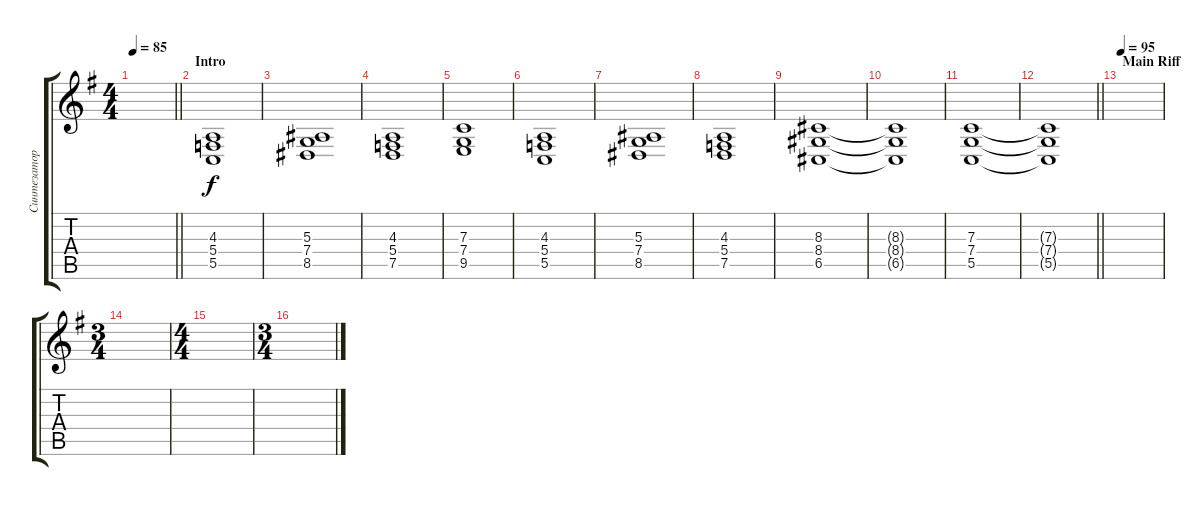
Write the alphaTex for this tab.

\track ("Синтезатор 2" "Синтезатор") {instrument stringensemble1}
\staff {score tabs}
\tuning (D4 A3 F3 C3 G2 D2) {hide}
\ts (4 4)
\tempo 85
\clef g2
\barLineRight lightlight
\ks eminor
|
\section ("" "Intro")
(4.3 5.4 5.5).1 |
(5.3 7.4 8.5).1 |
(4.3 5.4 7.5).1 |
(7.3 7.4 9.5).1 |
(4.3 5.4 5.5).1 |
(5.3 7.4 8.5).1 |
(4.3 5.4 7.5).1 |
(8.3 8.4 6.5).1 |
(8.3{t} 8.4{t} 6.5{t}).1 |
(7.3 7.4 5.5).1 |
\barLineRight lightlight
(7.3{t} 7.4{t} 5.5{t}).1 |
\section ("" "Main Riff")
\tempo 95
|
\ts (3 4)
|
\ts (4 4)
|
\ts (3 4)
